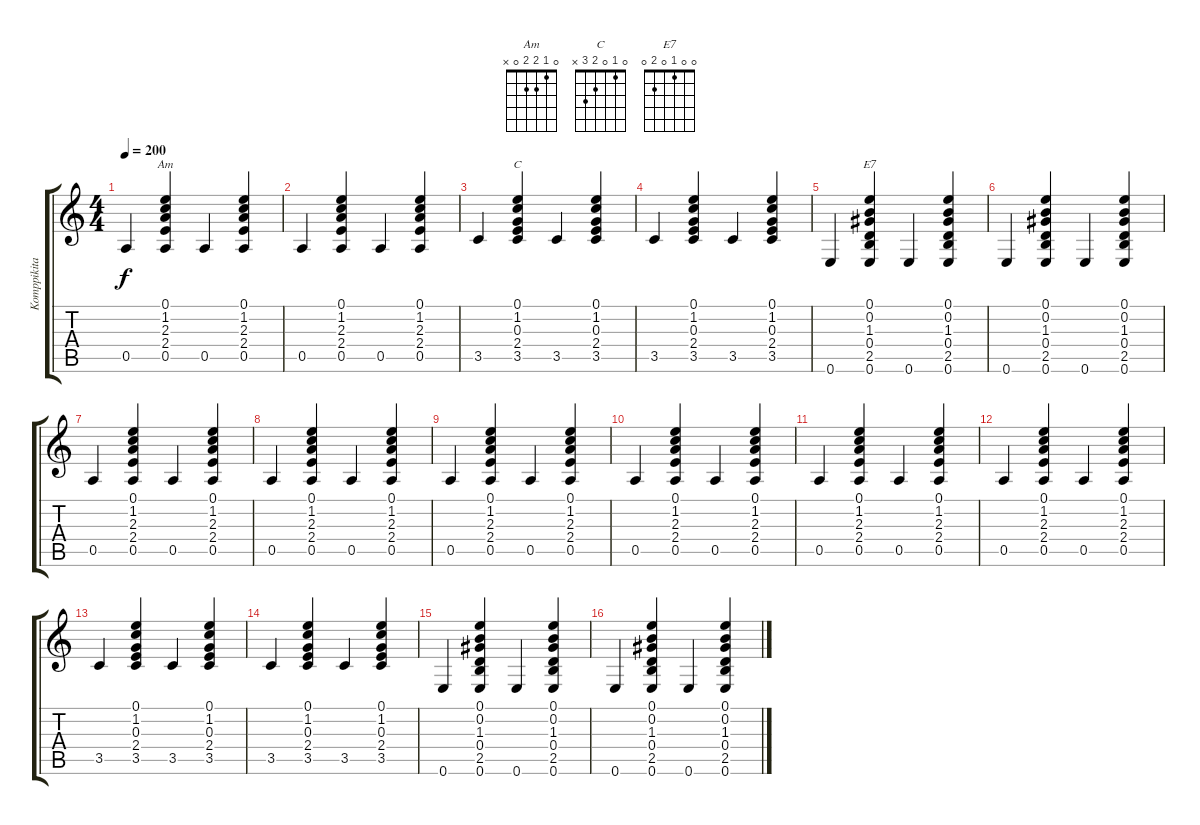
\track ("Komppikitara" "Komppikita") {instrument acousticguitarnylon}
\staff {score tabs}
\tuning (E4 B3 G3 D3 A2 E2) {hide}
\chord ("Am" 0 1 2 2 0 x)
\chord ("C" 0 1 0 2 3 x)
\chord ("E7" 0 0 1 0 2 0)
\ts (4 4)
\tempo 200
\clef g2
\ks c
0.5.4{dy f instrument acousticguitarnylon} (0.1 1.2 2.3 2.4 0.5).4{ch "Am"} 0.5.4 (0.1 1.2 2.3 2.4 0.5).4 |
0.5.4 (0.1 1.2 2.3 2.4 0.5).4 0.5.4 (0.1 1.2 2.3 2.4 0.5).4 |
3.5.4 (0.1 1.2 0.3 2.4 3.5).4{ch "C"} 3.5.4 (0.1 1.2 0.3 2.4 3.5).4 |
3.5.4 (0.1 1.2 0.3 2.4 3.5).4 3.5.4 (0.1 1.2 0.3 2.4 3.5).4 |
0.6.4 (0.1 0.2 1.3 0.4 2.5 0.6).4{ch "E7"} 0.6.4 (0.1 0.2 1.3 0.4 2.5 0.6).4 |
0.6.4 (0.1 0.2 1.3 0.4 2.5 0.6).4 0.6.4 (0.1 0.2 1.3 0.4 2.5 0.6).4 |
0.5.4 (0.1 1.2 2.3 2.4 0.5).4 0.5.4 (0.1 1.2 2.3 2.4 0.5).4 |
0.5.4 (0.1 1.2 2.3 2.4 0.5).4 0.5.4 (0.1 1.2 2.3 2.4 0.5).4 |
0.5.4 (0.1 1.2 2.3 2.4 0.5).4 0.5.4 (0.1 1.2 2.3 2.4 0.5).4 |
0.5.4 (0.1 1.2 2.3 2.4 0.5).4 0.5.4 (0.1 1.2 2.3 2.4 0.5).4 |
0.5.4 (0.1 1.2 2.3 2.4 0.5).4 0.5.4 (0.1 1.2 2.3 2.4 0.5).4 |
0.5.4 (0.1 1.2 2.3 2.4 0.5).4 0.5.4 (0.1 1.2 2.3 2.4 0.5).4 |
3.5.4 (0.1 1.2 0.3 2.4 3.5).4 3.5.4 (0.1 1.2 0.3 2.4 3.5).4 |
3.5.4 (0.1 1.2 0.3 2.4 3.5).4 3.5.4 (0.1 1.2 0.3 2.4 3.5).4 |
0.6.4 (0.1 0.2 1.3 0.4 2.5 0.6).4 0.6.4 (0.1 0.2 1.3 0.4 2.5 0.6).4 |
0.6.4 (0.1 0.2 1.3 0.4 2.5 0.6).4 0.6.4 (0.1 0.2 1.3 0.4 2.5 0.6).4
